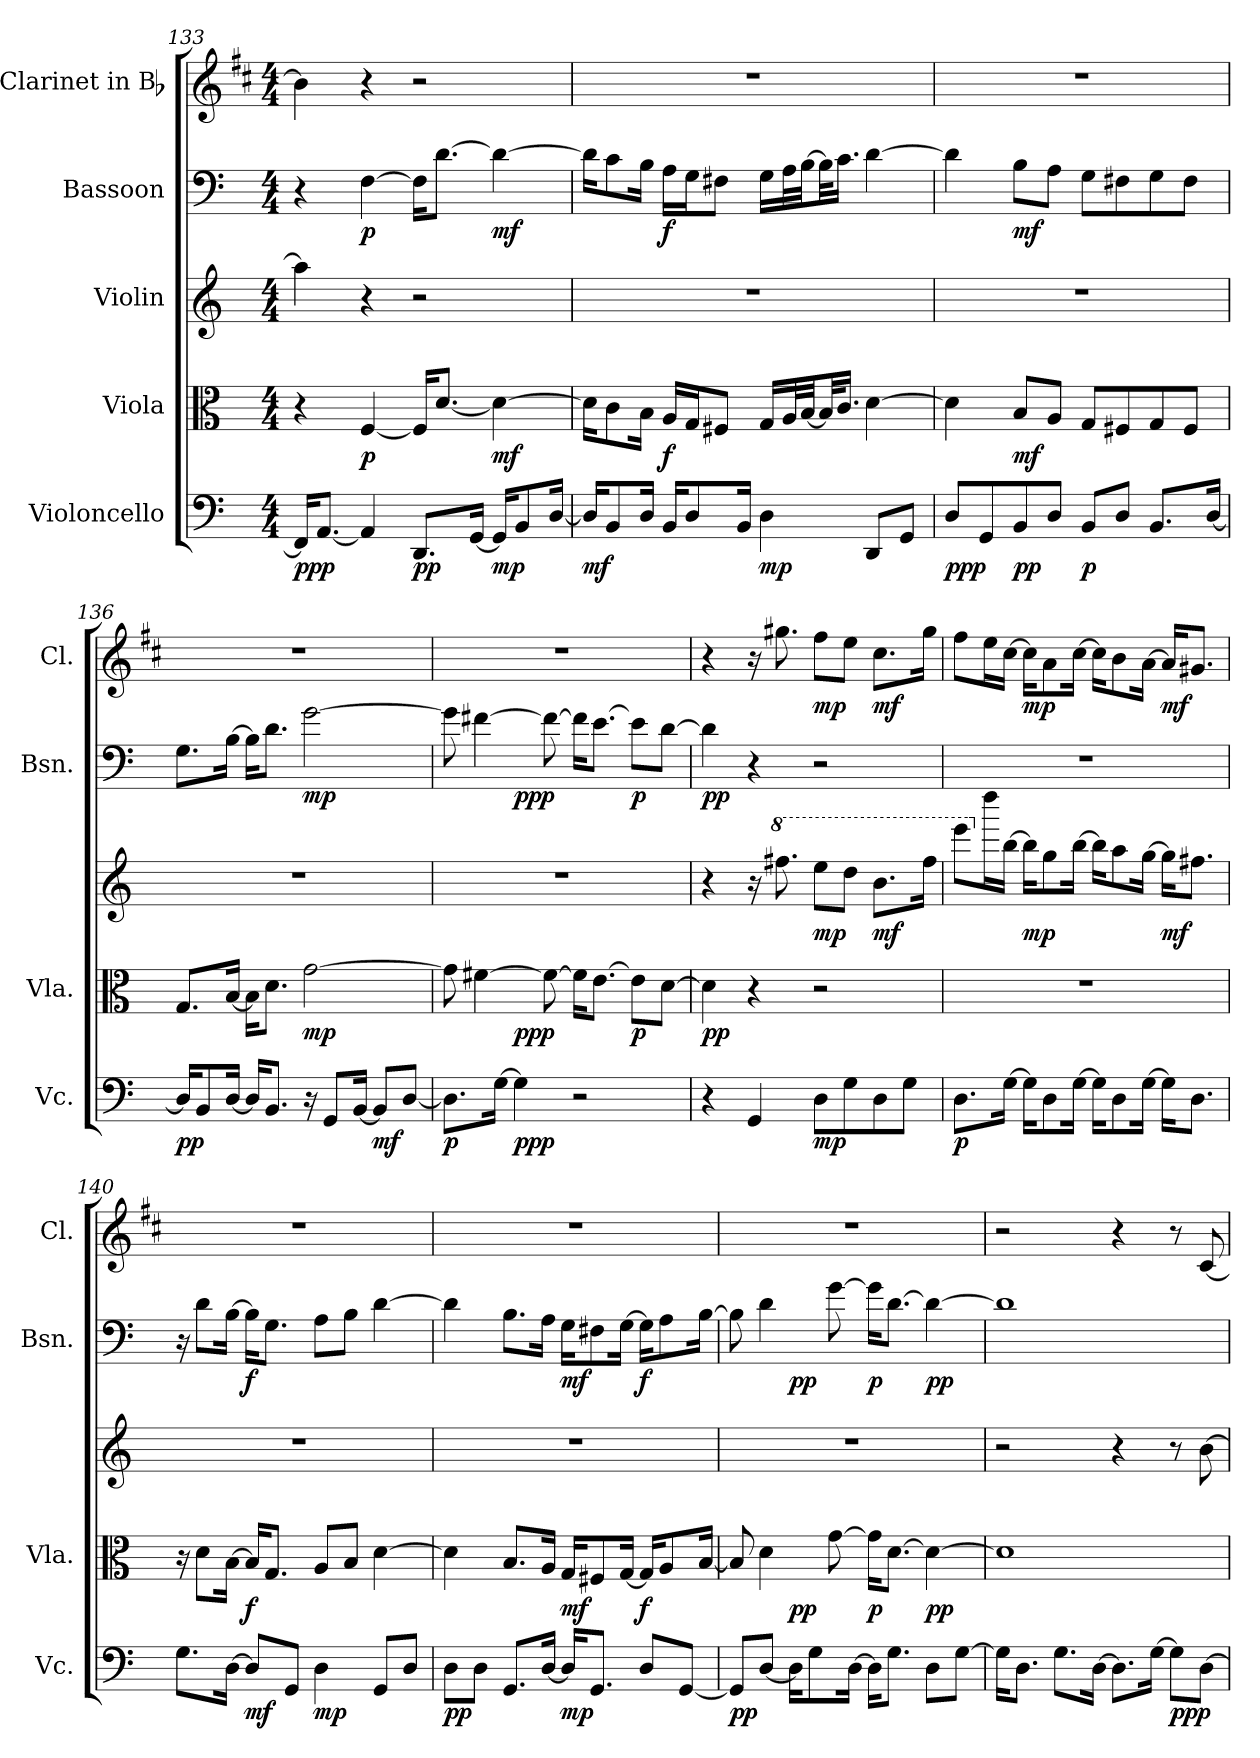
**kern	**dynam	**kern	**dynam	**kern	**dynam	**kern	**dynam	**kern	**dynam
*part5	*part5	*part4	*part4	*part3	*part3	*part2	*part2	*part1	*part1
*staff5	*staff5	*staff4	*staff4	*staff3	*staff3	*staff2	*staff2	*staff1	*staff1
*I"Violoncello	*	*I"Viola	*	*I"Violin	*	*I"Bassoon	*	*I"Clarinet in Bb	*
*I'Vc.	*	*I'Vla.	*	*	*	*I'Bsn.	*	*I'Cl.	*
*clefF4	*	*clefC3	*	*clefG2	*	*clefF4	*	*clefG2	*
*	*	*	*	*	*	*	*	*ITrd1c2	*
*k[]	*	*k[]	*	*k[]	*	*k[]	*	*k[]	*
*C:	*	*C:	*	*C:	*	*C:	*	*C:	*
*M4/4	*	*M4/4	*	*M4/4	*	*M4/4	*	*M4/4	*
=133	=133	=133	=133	=133	=133	=133	=133	=133	=133
16FFi/KL]	ppp	4r	.	4aai\]	.	4r	.	4ai\]	.
[8.AAi/J	.	.	.	.	.	.	.	.	.
4AAi/]	.	[4Fi/	p	4r	.	[4Fi\	p	4r	.
8.DDi/L	pp	16Fi/KL]	.	2r	.	16Fi\KL]	.	2r	.
.	.	[8.di/J	.	.	.	[8.di\J	.	.	.
[16GGi/Jk	.	.	.	.	.	.	.	.	.
16GGi/KL]	mp	4di\_	mf	.	.	4di\_	mf	.	.
8BBi/	.	.	.	.	.	.	.	.	.
[16Di/Jk	.	.	.	.	.	.	.	.	.
=134	=134	=134	=134	=134	=134	=134	=134	=134	=134
16Di/KL]	mf	16di\KL]	.	1r	.	16di\KL]	.	1r	.
8BBi/	.	8ci\	.	.	.	8ci\	.	.	.
16Di/Jk	.	16Bi\Jk	.	.	.	16Bi\Jk	.	.	.
16BBi/KL	.	16Ai/LL	f	.	.	16Ai\LL	f	.	.
8Di/	.	16Gi/J	.	.	.	16Gi\J	.	.	.
.	.	8F#Xi/J	.	.	.	8F#Xi\J	.	.	.
16BBi/Jk	.	.	.	.	.	.	.	.	.
4Di\	mp	16Gi/LL	.	.	.	16Gi\LL	.	.	.
.	.	32Ai/L	.	.	.	32Ai\L	.	.	.
.	.	[32Bi/JJ	.	.	.	[32Bi\JJ	.	.	.
.	.	32Bi/KL]	.	.	.	32Bi\KL]	.	.	.
.	.	16.ci/JJ	.	.	.	16.ci\JJ	.	.	.
8DDi/L	.	[4di\	.	.	.	[4di\	.	.	.
8GGi/J	.	.	.	.	.	.	.	.	.
!!LO:PB:g=z
=135	=135	=135	=135	=135	=135	=135	=135	=135	=135
8Di/L	ppp	4di\]	.	1r	.	4di\]	.	1r	.
8GGi/	.	.	.	.	.	.	.	.	.
8BBi/	pp	8Bi/L	mf	.	.	8Bi\L	mf	.	.
8Di/J	.	8Ai/J	.	.	.	8Ai\J	.	.	.
8BBi/L	p	8Gi/L	.	.	.	8Gi\L	.	.	.
8Di/J	.	8F#Xi/	.	.	.	8F#Xi\	.	.	.
8.BBi/L	.	8Gi/	.	.	.	8Gi\	.	.	.
.	.	8F#i/J	.	.	.	8F#i\J	.	.	.
[16Di/Jk	.	.	.	.	.	.	.	.	.
=136	=136	=136	=136	=136	=136	=136	=136	=136	=136
16Di/KL]	pp	8.Gi/L	.	1r	.	8.Gi\L	.	1r	.
8BBi/	.	.	.	.	.	.	.	.	.
[16Di/Jk	.	[16Bi/Jk	.	.	.	[16Bi\Jk	.	.	.
16Di/KL]	.	16Bi\KL]	.	.	.	16Bi\KL]	.	.	.
8.BBi/J	.	8.di\J	.	.	.	8.di\J	.	.	.
16r	.	[2gi\	mp	.	.	[2gi\	mp	.	.
8GGi/L	.	.	.	.	.	.	.	.	.
[16BBi/Jk	.	.	.	.	.	.	.	.	.
8BBi/L]	mf	.	.	.	.	.	.	.	.
[8Di/J	.	.	.	.	.	.	.	.	.
=137	=137	=137	=137	=137	=137	=137	=137	=137	=137
*	*	*^	*	*	*	*^	*	*	*
8.Di\L]	p	8gi\]	4ryy	.	1r	.	8gi\]	4ryy	.	1r	.
.	.	[4f#Xi\	.	.	.	.	[4f#Xi\	.	.	.	.
[16Gi\Jk	.	.	.	.	.	.	.	.	.	.	.
4Gi\]	ppp	.	2.ryy	ppp	.	.	.	2.ryy	ppp	.	.
.	.	8f#i\_	.	.	.	.	8f#i\_	.	.	.	.
2r	.	16f#i\KL]	.	.	.	.	16f#i\KL]	.	.	.	.
.	.	[8.ei\J	.	.	.	.	[8.ei\J	.	.	.	.
.	.	8ei\L]	.	p	.	.	8ei\L]	.	p	.	.
.	.	[8di\J	.	.	.	.	[8di\J	.	.	.	.
*	*	*v	*v	*	*	*	*v	*v	*	*	*
=138	=138	=138	=138	=138	=138	=138	=138	=138	=138
4r	.	4di\]	pp	4r	.	4di\]	pp	4r	.
4GGi/	.	4r	.	16r	.	4r	.	16r	.
*	*	*	*	*8va	*	*	*	*	*
.	.	.	.	8.fff#Xi\	.	.	.	8.ff#Xi\	.
8Di\L	mp	2r	.	8eeei\L	mp	2r	.	8eei\L	mp
8Gi\	.	.	.	8dddi\J	.	.	.	8ddi\J	.
8Di\	.	.	.	8.bbi\L	mf	.	.	8.bi\L	mf
8Gi\J	.	.	.	.	.	.	.	.	.
.	.	.	.	16fff#i\Jk	.	.	.	16ff#i\Jk	.
!!LO:LB:g=z
=139	=139	=139	=139	=139	=139	=139	=139	=139	=139
8.Di\L	p	1r	.	8eeeei\L	.	1r	.	8eei\L	.
*	*	*	*	*X8va	*	*	*	*	*
.	.	.	.	16ddddi\L	.	.	.	16ddi\L	.
[16Gi\Jk	.	.	.	[16bbi\JJ	.	.	.	[16bi\JJ	.
16Gi\KL]	.	.	.	16bbi\KL]	mp	.	.	16bi\KL]	mp
8Di\	.	.	.	8ggi\	.	.	.	8gi\	.
[16Gi\Jk	.	.	.	[16bbi\Jk	.	.	.	[16bi\Jk	.
16Gi\KL]	.	.	.	16bbi\KL]	.	.	.	16bi\KL]	.
8Di\	.	.	.	8aai\	.	.	.	8ai\	.
[16Gi\Jk	.	.	.	[16ggi\Jk	.	.	.	[16gi\Jk	.
16Gi\KL]	.	.	.	16ggi\KL]	mf	.	.	16gi/KL]	mf
8.Di\J	.	.	.	8.ff#Xi\J	.	.	.	8.f#Xi/J	.
=140	=140	=140	=140	=140	=140	=140	=140	=140	=140
8.Gi\L	.	16r	.	1r	.	16r	.	1r	.
.	.	8di\L	.	.	.	8di\L	.	.	.
[16Di\Jk	.	[16Bi\Jk	.	.	.	[16Bi\Jk	.	.	.
8Di/L]	mf	16Bi/KL]	f	.	.	16Bi\KL]	f	.	.
.	.	8.Gi/J	.	.	.	8.Gi\J	.	.	.
8GGi/J	.	.	.	.	.	.	.	.	.
4Di\	mp	8Ai/L	.	.	.	8Ai\L	.	.	.
.	.	8Bi/J	.	.	.	8Bi\J	.	.	.
8GGi/L	.	[4di\	.	.	.	[4di\	.	.	.
8Di/J	.	.	.	.	.	.	.	.	.
=141	=141	=141	=141	=141	=141	=141	=141	=141	=141
8Di\L	pp	4di\]	.	1r	.	4di\]	.	1r	.
8Di\J	.	.	.	.	.	.	.	.	.
8.GGi/L	.	8.Bi/L	.	.	.	8.Bi\L	.	.	.
[16Di/Jk	.	16Ai/Jk	.	.	.	16Ai\Jk	.	.	.
16Di/KL]	mp	16Gi/KL	mf	.	.	16Gi\KL	mf	.	.
8.GGi/J	.	8F#Xi/	.	.	.	8F#Xi\	.	.	.
.	.	[16Gi/Jk	.	.	.	[16Gi\Jk	.	.	.
8Di/L	.	16Gi/KL]	f	.	.	16Gi\KL]	f	.	.
.	.	8Ai/	.	.	.	8Ai\	.	.	.
[8GGi/J	.	.	.	.	.	.	.	.	.
.	.	[16Bi/Jk	.	.	.	[16Bi\Jk	.	.	.
!!LO:PB:g=z
=142	=142	=142	=142	=142	=142	=142	=142	=142	=142
*	*	*^	*	*	*	*^	*	*	*
8GGi/L]	pp	8Bi/]	4ryy	.	1r	.	8Bi\]	4ryy	.	1r	.
[8Di/J	.	4di\	.	.	.	.	4di\	.	.	.	.
16Di\KL]	.	.	2.ryy	pp	.	.	.	2.ryy	pp	.	.
8Gi\	.	.	.	.	.	.	.	.	.	.	.
.	.	[8gi\	.	.	.	.	[8gi\	.	.	.	.
[16Di\Jk	.	.	.	.	.	.	.	.	.	.	.
16Di\KL]	.	16gi\KL]	.	p	.	.	16gi\KL]	.	p	.	.
8.Gi\J	.	[8.di\J	.	.	.	.	[8.di\J	.	.	.	.
8Di\L	.	4di\_	.	pp	.	.	4di\_	.	pp	.	.
[8Gi\J	.	.	.	.	.	.	.	.	.	.	.
*	*	*v	*v	*	*	*	*v	*v	*	*	*
=143	=143	=143	=143	=143	=143	=143	=143	=143	=143
16Gi\KL]	.	1di]	.	2r	.	1di]	.	2r	.
8.Di\J	.	.	.	.	.	.	.	.	.
8.Gi\L	.	.	.	.	.	.	.	.	.
[16Di\Jk	.	.	.	.	.	.	.	.	.
8.Di\L]	.	.	.	4r	.	.	.	4r	.
[16Gi\Jk	.	.	.	.	.	.	.	.	.
8Gi\L]	ppp	.	.	8r	.	.	.	8r	.
[8Di\J	.	.	.	[8bi\	.	.	.	[8Bi/	.
=	=	=	=	=	=	=	=	=	=
*-	*-	*-	*-	*-	*-	*-	*-	*-	*-
